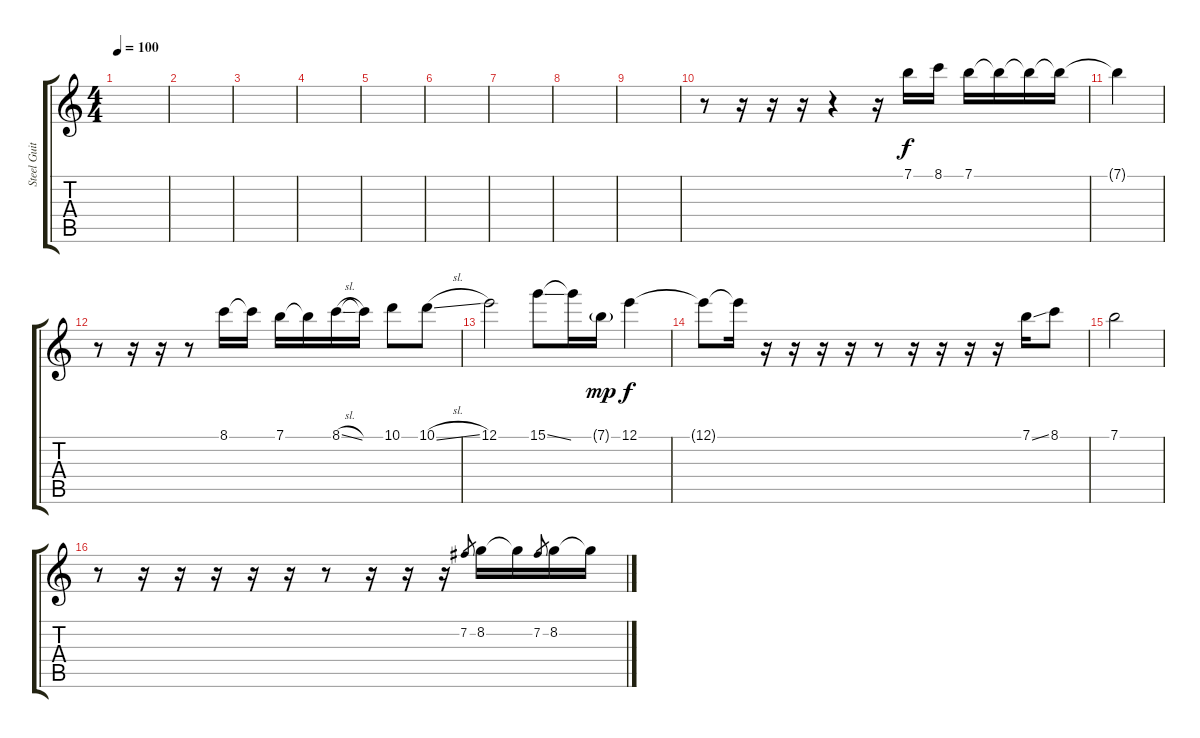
\track ("Steel Guitar" "Steel Guit") {instrument contrabass}
\staff {score tabs}
\tuning (E4 B3 G3 D3 A2 E2) {hide}
\ts (4 4)
\tempo 100
\clef g2
\ks c
|
|
|
|
|
|
|
|
|
r.8{volume 13} r.16 r.16 r.16 r.4 r.16 7.1.16 8.1.16 7.1.16 7.1{t}.16 7.1{t}.16 7.1{t}.16 |
7.1{t}.4 |
r.8 r.16 r.16 r.8 8.1.16 8.1{t}.16 7.1.16 7.1{t}.16 8.1{sl}.16 8.1{t}.16 10.1.8 10.1{sl}.8 |
12.1.2 15.1{ss}.8 15.1{t}.16 7.1{g}.16{dy mp volume 1} 12.1.4{dy f volume 14} |
12.1{t}.8 12.1{t}.16 r.16 r.16 r.16 r.16 r.8 r.16 r.16 r.16 r.16 7.1{ss}.16 8.1.8 |
7.1.2 |
r.8 r.16 r.16 r.16 r.16 r.16 r.8 r.16 r.16 r.16 7.2.8{gr} 8.2.16 8.2{t}.16 7.2.8{gr} 8.2.16 8.2{t}.16
